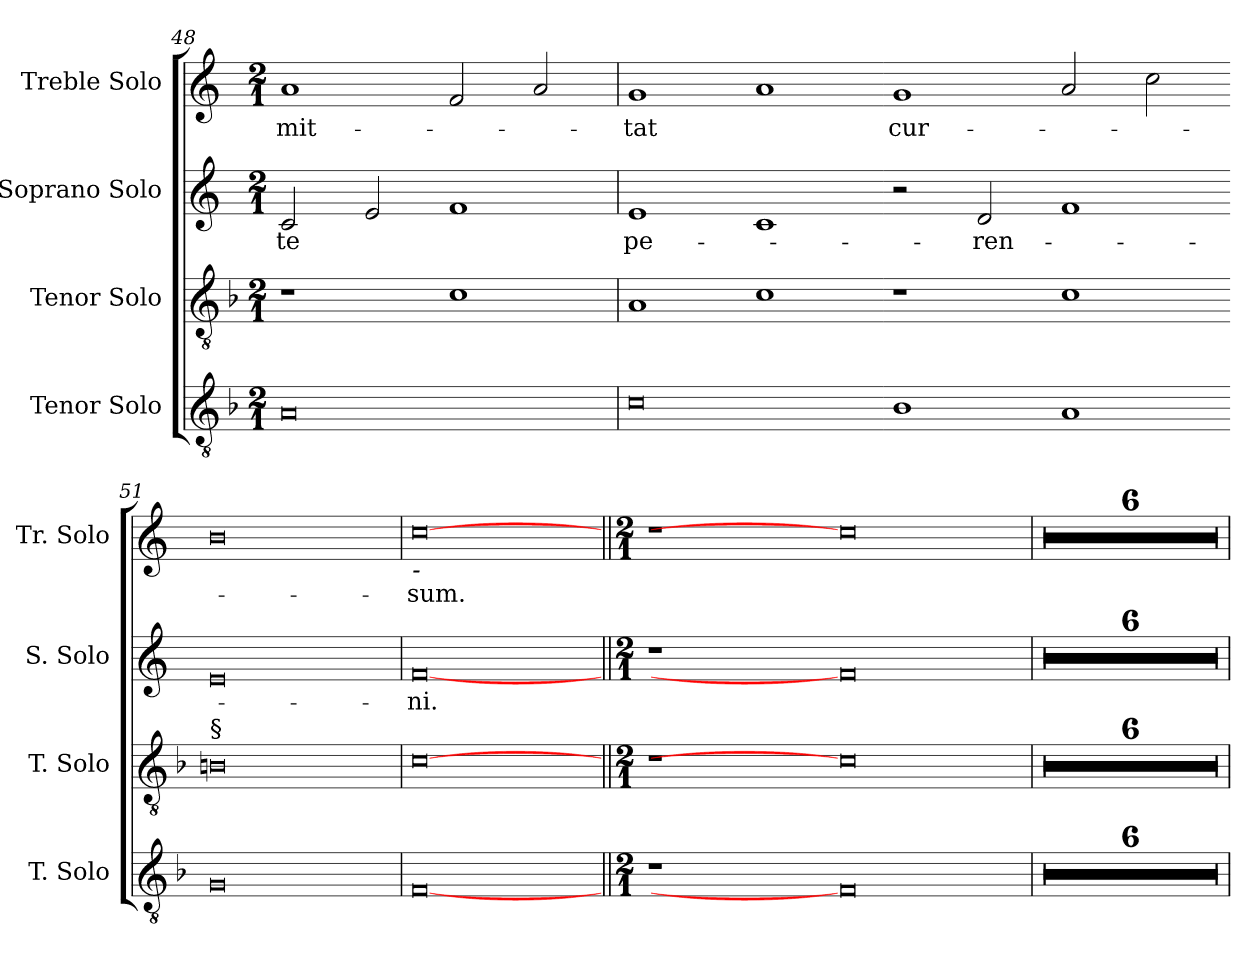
**kern	**kern	**kern	**text	**kern	**text
*part4	*part3	*part2	*part2	*part1	*part1
*staff4	*staff3	*staff2	*staff2	*staff1	*staff1
*I"Tenor Solo	*I"Tenor Solo	*I"Soprano Solo	*	*I"Treble Solo	*
*I'T. Solo	*I'T. Solo	*I'S. Solo	*	*I'Tr. Solo	*
*clefGv2	*clefGv2	*clefG2	*	*clefG2	*
*ITrd7c12	*ITrd7c12	*	*	*	*
*k[b-]	*k[b-]	*k[]	*	*k[]	*
*F:	*F:	*C:	*	*C:	*
*M2/1	*M2/1	*M2/1	*	*M2/1	*
=48	=48	=48	=48	=48	=48
!	!	!	!LO:LY:b:color=#000000	!	!
!	!	!	!	!	!LO:LY:b:color=#000000
0AAi	1r	2ci/	-te	1ai	-mit-
.	.	2ei/	.	.	.
.	1Ci	1fi	.	2fi/	.
.	.	.	.	2ai/	.
=49	=49	=49	=49	=49	=49
!	!	!	!LO:LY:b:color=#000000	!	!
!	!	!	!	!	!LO:LY:b:color=#000000
0Ci	1AAi	1ei	pe-	1gi	-tat
.	1Ci	1ci	.	1ai	.
=50-	=50-	=50-	=50-	=50-	=50-
!	!	!	!	!	!LO:LY:b:color=#000000
1BB-i	1r	2r	.	1gi	cur-
!	!	!	!LO:LY:b:color=#000000	!	!
.	.	2di/	-ren-	.	.
1AAi	1Ci	1fi	.	2ai/	.
.	.	.	.	2cci\	.
=51-	=51-	=51-	=51-	=51-	=51-
!	!LO:TX:a:t=§	!	!	!	!
0GGi	0BBni	0ei	.	0bi	.
!!LO:LB:g=z
=52	=52	=52	=52	=52	=52
!	!	!	!LO:LY:b:color=#000000	!	!
!	!	!	!	!LO:TX:b:i:t=-	!
!	!	!	!	!	!LO:LY:b:color=#000000
[0FFi	[0Ci	[0fi	-ni.	[0cci	-sum.
=53||	=53||	=53||	=53||	=53||	=53||
*M2/1	*M2/1	*M2/1	*	*M2/1	*
!LO:N:vis=1	!LO:N:vis=1	!LO:N:vis=1	!	!LO:N:vis=1	!
0r	0r	0r	.	0r	.
0FFi]	0Ci]	0fi]	.	0cci]	.
=54	=54	=54	=54	=54	=54
!LO:N:vis=1	!LO:N:vis=1	!LO:N:vis=1	!	!LO:N:vis=1	!
0r	0r	0r	.	0r	.
=55	=55	=55	=55	=55	=55
!LO:N:vis=1	!LO:N:vis=1	!LO:N:vis=1	!	!LO:N:vis=1	!
0r	0r	0r	.	0r	.
=56	=56	=56	=56	=56	=56
!LO:N:vis=1	!LO:N:vis=1	!LO:N:vis=1	!	!LO:N:vis=1	!
0r	0r	0r	.	0r	.
=57	=57	=57	=57	=57	=57
!LO:N:vis=1	!LO:N:vis=1	!LO:N:vis=1	!	!LO:N:vis=1	!
0r	0r	0r	.	0r	.
=58	=58	=58	=58	=58	=58
!LO:N:vis=1	!LO:N:vis=1	!LO:N:vis=1	!	!LO:N:vis=1	!
0r	0r	0r	.	0r	.
=59	=59	=59	=59	=59	=59
!LO:N:vis=1	!LO:N:vis=1	!LO:N:vis=1	!	!LO:N:vis=1	!
0r	0r	0r	.	0r	.
=	=	=	=	=	=
*-	*-	*-	*-	*-	*-
